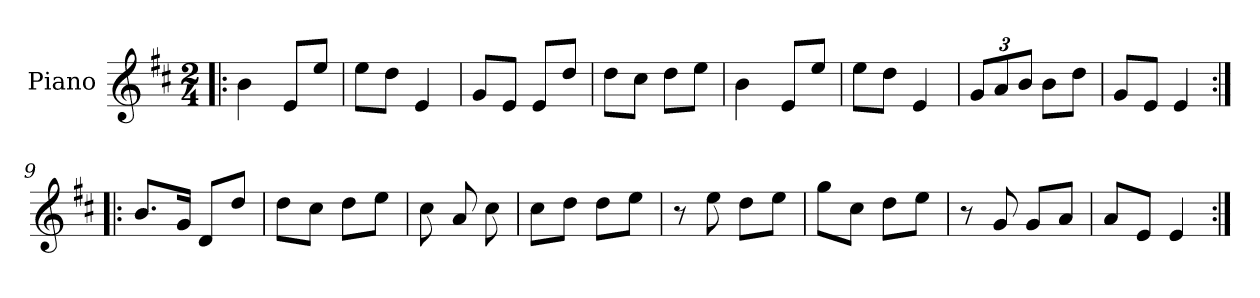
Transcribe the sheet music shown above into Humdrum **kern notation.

**kern
*part1
*staff1
*I"Piano
*I'Pno
*clefG2
*k[f#c#]
*E:dor
*M2/4
=1!|:
4b\
8e/L
8ee/J
=2
8ee\L
8dd\J
4e/
=3
8g/L
8e/J
8e/L
8dd/J
=4
8dd\L
8cc#\J
8dd\L
8ee\J
=5
4b\
8e/L
8ee/J
=6
8ee\L
8dd\J
4e/
=7
12g/L
12a/
12b/J
8b\L
8dd\J
!!LO:LB:g=z
=8
8g/L
8e/J
4e/
=9:|!|:
8.b/L
16g/Jk
8d/L
8dd/J
=10
8dd\L
8cc#\J
8dd\L
8ee\J
=11
8cc#\
8a/
8cc#\
=12
8cc#\L
8dd\J
8dd\L
8ee\J
=13
8r
8ee\
8dd\L
8ee\J
=14
8gg\L
8cc#\J
8dd\L
8ee\J
=15
8r
8g/
8g/L
8a/J
!!LO:LB:g=z
=16
8a/L
8e/J
4e/
=:|!
*-
